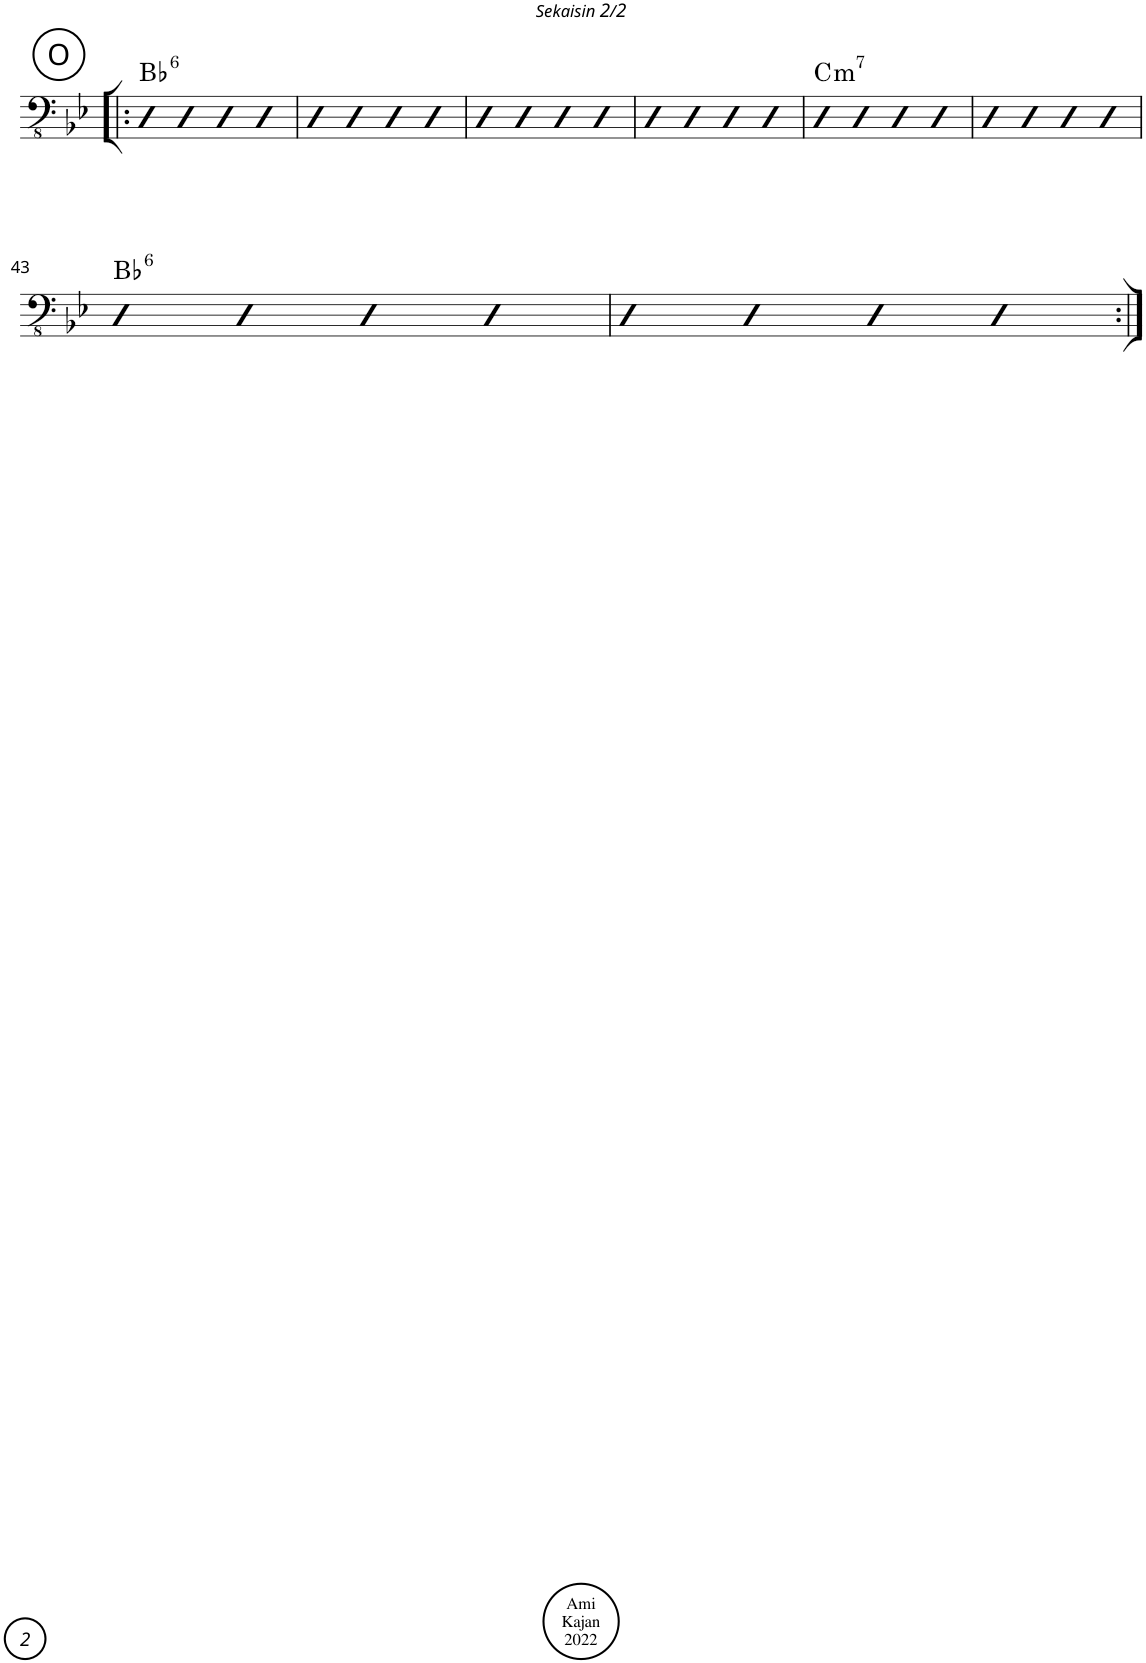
**kern	**harte
*part1	*part1
*staff1	*
*I"Acoustic Bass	*
*I'Bass	*
!!LO:PB:g=z
*clefFv4	*
*k[b-e-]	*
*M4/4	*
*met(c)	*
!!LO:REH:place=s1:a:cj:enc=circle:fs=14:t=O
=37!|:	=37!|:
!	!LO:H:kt=6
4DD	Bb:maj6
4DD	.
4DD	.
4DD	.
=38	=38
4DD	.
4DD	.
4DD	.
4DD	.
=39	=39
4DD	.
4DD	.
4DD	.
4DD	.
=40	=40
4DD	.
4DD	.
4DD	.
4DD	.
=41	=41
!	!LO:H:kt=m7
4DD	C:min7
4DD	.
4DD	.
4DD	.
=42	=42
4DD	.
4DD	.
4DD	.
4DD	.
!!LO:LB:g=z
=43	=43
!	!LO:H:kt=6
4DD	Bb:maj6
4DD	.
4DD	.
4DD	.
=44	=44
4DD	.
4DD	.
4DD	.
4DD	.
=:|!	=:|!
*-	*-
